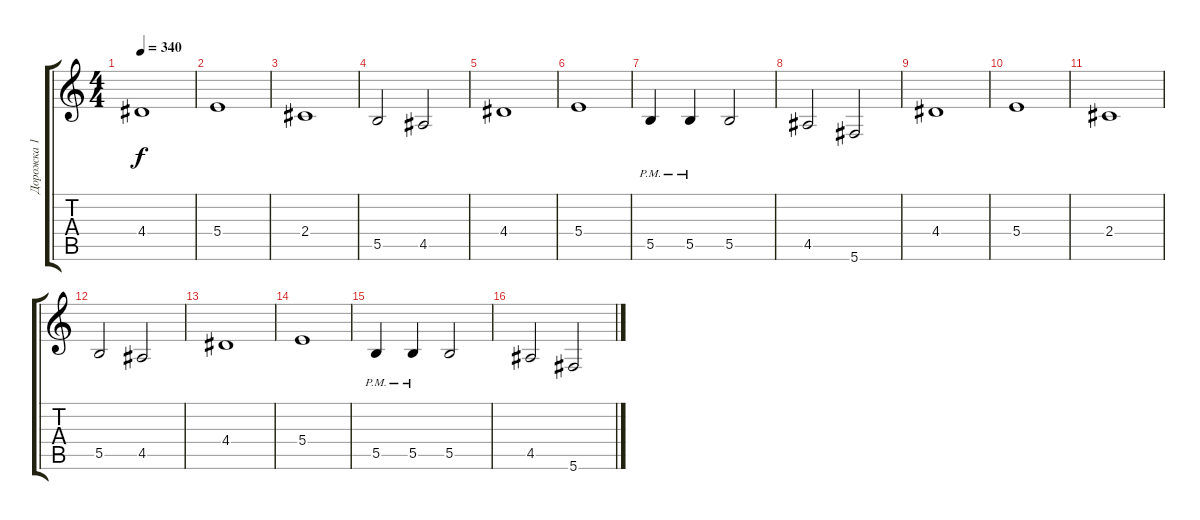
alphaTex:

\track ("Дорожка 1" "Дорожка 1") {instrument overdrivenguitar}
\staff {score tabs}
\tuning (Db4 Ab3 E3 B2 Gb2 Db2) {hide}
\ts (4 4)
\tempo 340
\clef g2
\ks c
4.4.1{dy f} |
5.4.1 |
2.4.1 |
5.5.2 4.5.2 |
4.4.1 |
5.4.1 |
5.5{pm}.4 5.5{pm}.4 5.5.2 |
4.5.2 5.6.2 |
4.4.1 |
5.4.1 |
2.4.1 |
5.5.2 4.5.2 |
4.4.1 |
5.4.1 |
5.5{pm}.4 5.5{pm}.4 5.5.2 |
4.5.2 5.6.2
